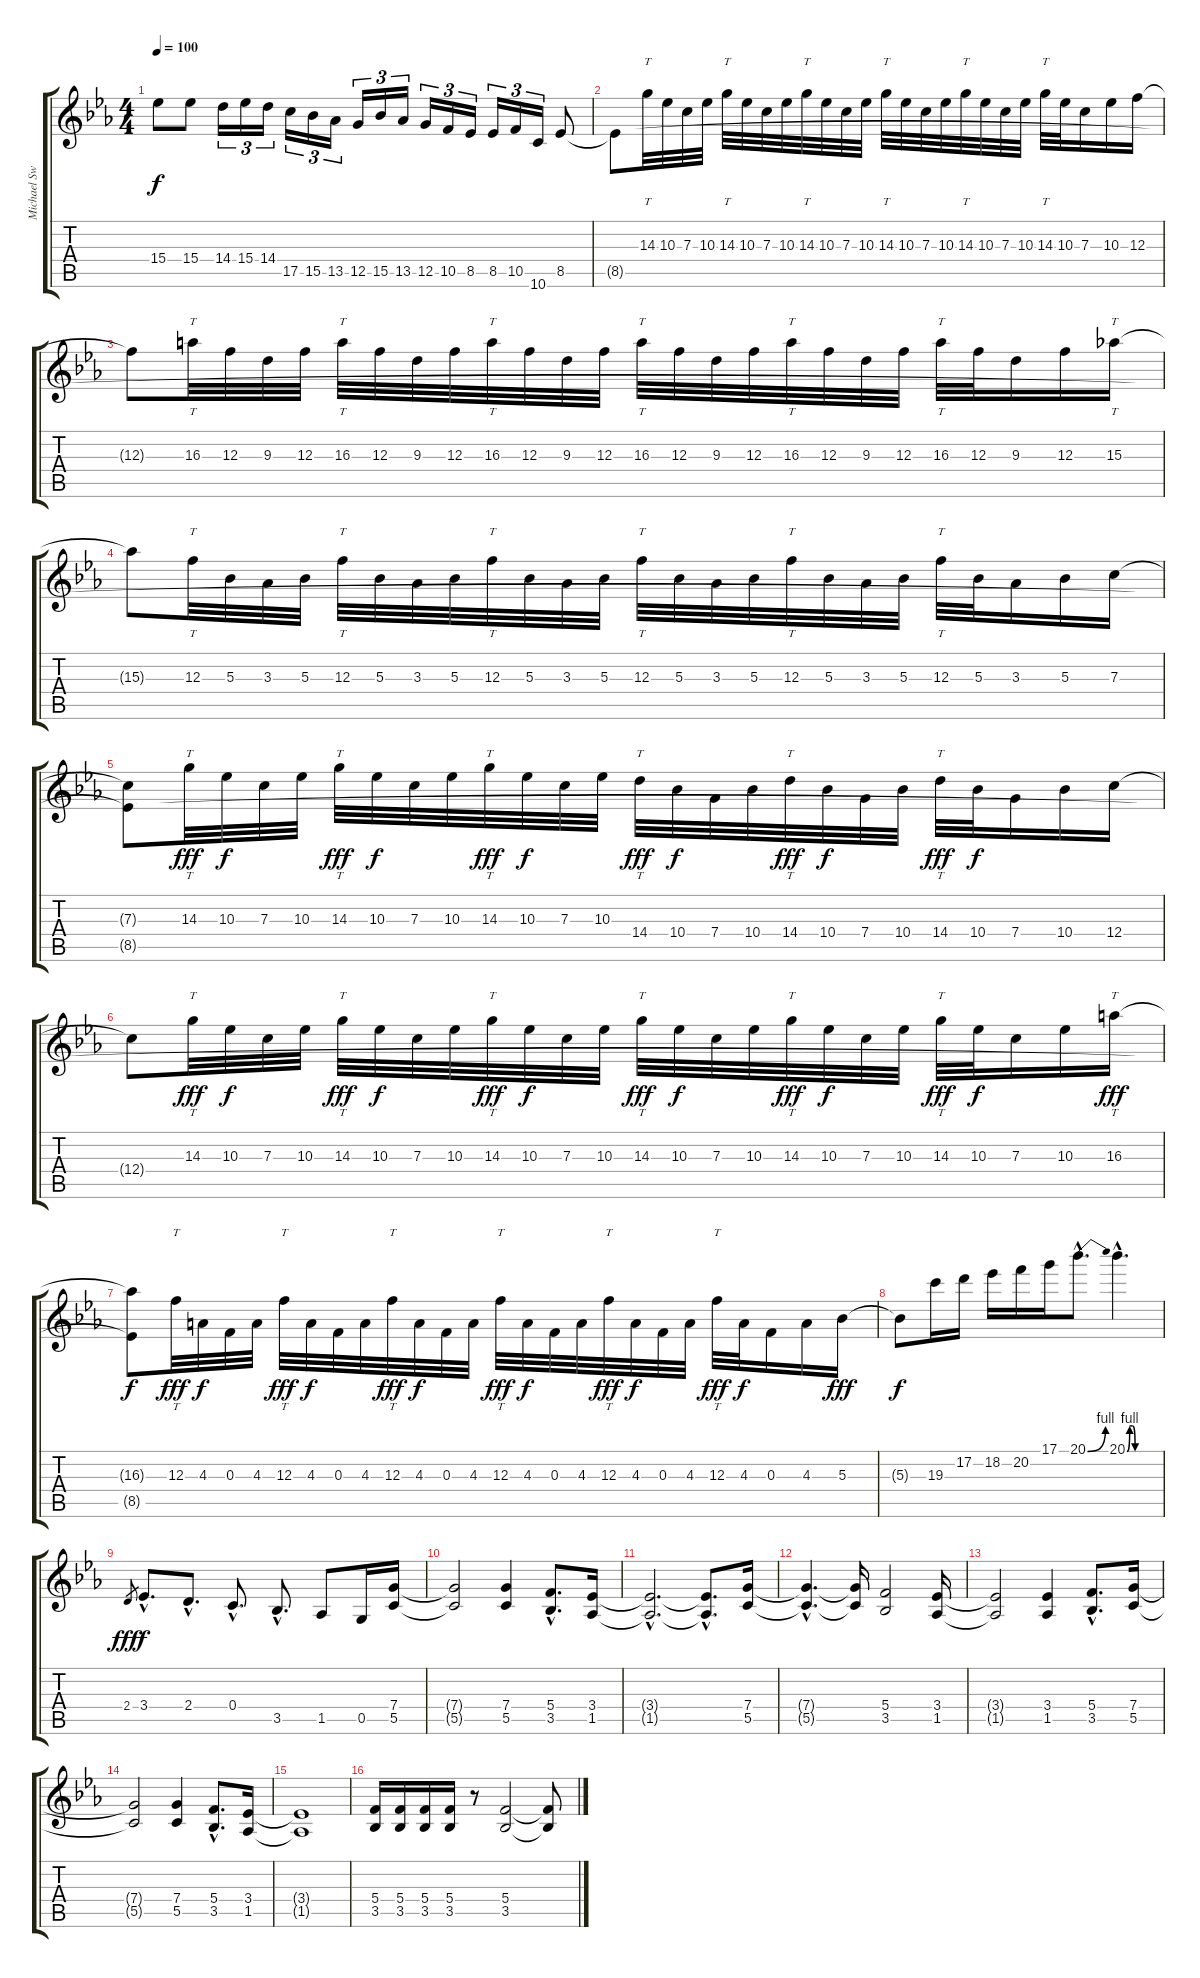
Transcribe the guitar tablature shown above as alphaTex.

\track ("Michael Sweet" "Michael Sw") {instrument distortionguitar}
\staff {score tabs}
\tuning (D4 A3 F3 C3 G2 D2) {hide}
\ts (4 4)
\tempo 100
\clef g2
\ks cminor
15.4{t}.8{dy f} 15.4.8 14.4.16{tu (3 2)} 15.4.16{tu (3 2)} 14.4.16{tu (3 2)} 17.5.16{tu (3 2)} 15.5.16{tu (3 2)} 13.5.16{tu (3 2)} 12.5.16{tu (3 2)} 15.5.16{tu (3 2)} 13.5.16{tu (3 2)} 12.5.16{tu (3 2)} 10.5.16{tu (3 2)} 8.5.16{tu (3 2)} 8.5.16{tu (3 2)} 10.5.16{tu (3 2)} 10.6.16{tu (3 2)} 8.5.8 |
8.5{t}.8 14.3.32{tt} 10.3.32 7.3.32 10.3.32 14.3.32{tt} 10.3.32 7.3.32 10.3.32 14.3.32{tt} 10.3.32 7.3.32 10.3.32 14.3.32{tt} 10.3.32 7.3.32 10.3.32 14.3.32{tt} 10.3.32 7.3.32 10.3.32 14.3.32{tt} 10.3.32 7.3.16 10.3.16 12.3.16 |
12.3{t}.8 16.3.32{tt} 12.3.32 9.3.32 12.3.32 16.3.32{tt} 12.3.32 9.3.32 12.3.32 16.3.32{tt} 12.3.32 9.3.32 12.3.32 16.3.32{tt} 12.3.32 9.3.32 12.3.32 16.3.32{tt} 12.3.32 9.3.32 12.3.32 16.3.32{tt} 12.3.32 9.3.16 12.3.16 15.3.16{tt} |
15.3{t}.8 12.3.32{tt} 5.3.32 3.3.32 5.3.32 12.3.32{tt} 5.3.32 3.3.32 5.3.32 12.3.32{tt} 5.3.32 3.3.32 5.3.32 12.3.32{tt} 5.3.32 3.3.32 5.3.32 12.3.32{tt} 5.3.32 3.3.32 5.3.32 12.3.32{tt} 5.3.32 3.3.16 5.3.16 7.3.16 |
(7.3{t} 8.5{t}).8 14.3.32{tt dy fff} 10.3.32{dy f} 7.3.32 10.3.32 14.3.32{tt dy fff} 10.3.32{dy f} 7.3.32 10.3.32 14.3.32{tt dy fff} 10.3.32{dy f} 7.3.32 10.3.32 14.4.32{tt dy fff} 10.4.32{dy f} 7.4.32 10.4.32 14.4.32{tt dy fff} 10.4.32{dy f} 7.4.32 10.4.32 14.4.32{tt dy fff} 10.4.32{dy f} 7.4.16 10.4.16 12.4.16 |
12.4{t}.8 14.3.32{tt dy fff} 10.3.32{dy f} 7.3.32 10.3.32 14.3.32{tt dy fff} 10.3.32{dy f} 7.3.32 10.3.32 14.3.32{tt dy fff} 10.3.32{dy f} 7.3.32 10.3.32 14.3.32{tt dy fff} 10.3.32{dy f} 7.3.32 10.3.32 14.3.32{tt dy fff} 10.3.32{dy f} 7.3.32 10.3.32 14.3.32{tt dy fff} 10.3.32{dy f} 7.3.16 10.3.16 16.3.16{tt dy fff} |
(16.3{t} 8.5{t}).8{dy f} 12.3.32{tt dy fff} 4.3.32{dy f} 0.3.32 4.3.32 12.3.32{tt dy fff} 4.3.32{dy f} 0.3.32 4.3.32 12.3.32{tt dy fff} 4.3.32{dy f} 0.3.32 4.3.32 12.3.32{tt dy fff} 4.3.32{dy f} 0.3.32 4.3.32 12.3.32{tt dy fff} 4.3.32{dy f} 0.3.32 4.3.32 12.3.32{tt dy fff} 4.3.32{dy f} 0.3.16 4.3.16 5.3.16{dy fff} |
5.3{t}.8{dy f} 19.3.16 17.2.16 18.2.16 20.2.16 17.1.16 20.1{be (bend 0 0 60 4) hac}.8{d} 20.1{be (custom 0 0 5 4 10 4 15 0 60 0) hac}.4{d} |
2.4.8{gr dy fff} 3.4{hac}.8{d dy f} 2.4{hac}.8{d} 0.4{hac}.8{d} 3.5{hac}.8{d} 1.5.8 0.5.16 (7.4 5.5).16 |
(7.4{t} 5.5{t}).2 (7.4 5.5).4 (5.4{hac} 3.5{hac}).8{d} (3.4 1.5).16 |
(3.4{hac t} 1.5{hac t}).2{d} (3.4{hac t} 1.5{hac t}).8{d} (7.4 5.5).16 |
(7.4{hac t} 5.5{hac t}).4{d} (7.4{t} 5.5{t}).16 (5.4 3.5).2 (3.4 1.5).16 |
(3.4{t} 1.5{t}).2 (3.4 1.5).4 (5.4{hac} 3.5{hac}).8{d} (7.4 5.5).16 |
(7.4{t} 5.5{t}).2 (7.4 5.5).4 (5.4{hac} 3.5{hac}).8{d} (3.4 1.5).16 |
(3.4{t} 1.5{t}).1 |
(5.4 3.5).16 (5.4 3.5).16 (5.4 3.5).16 (5.4 3.5).16 r.8 (5.4 3.5).2 (5.4{t} 3.5{t}).8
